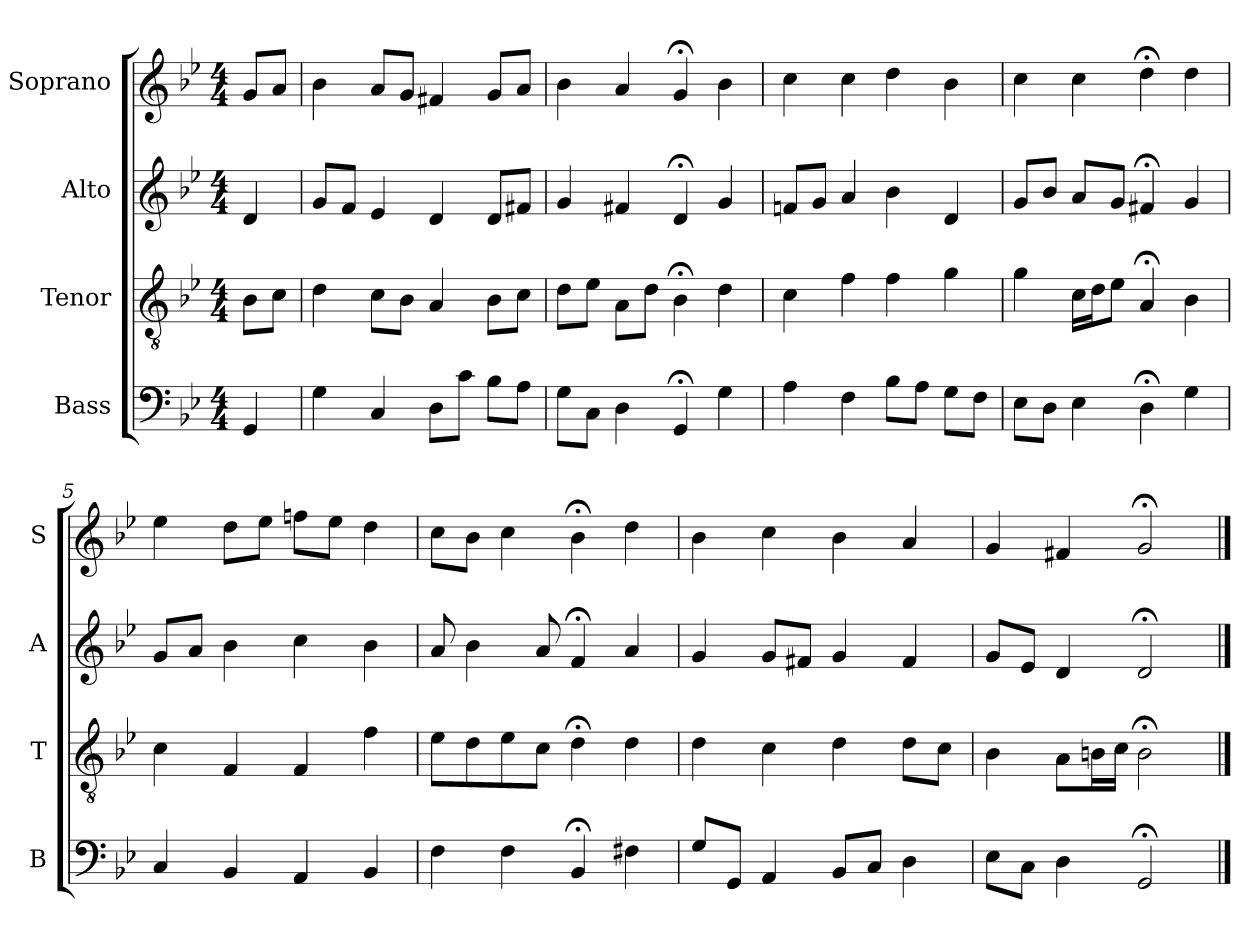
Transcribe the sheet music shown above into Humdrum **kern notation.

**kern	**kern	**kern	**kern
*part4	*part3	*part2	*part1
*staff4	*staff3	*staff2	*staff1
*I"Bass	*I"Tenor	*I"Alto	*I"Soprano
*I'B	*I'T	*I'A	*I'S
*clefF4	*clefGv2	*clefG2	*clefG2
*k[b-e-]	*k[b-e-]	*k[b-e-]	*k[b-e-]
*g:	*g:	*g:	*g:
*M4/4	*M4/4	*M4/4	*M4/4
*MM100	*MM100	*MM100	*MM100
=	=	=	=
4GG	8B-L	4d	8gL
.	8cJ	.	8aJ
=1	=1	=1	=1
4G	4d	8gL	4b-
.	.	8fJ	.
4C	8cL	4e-	8aL
.	8B-J	.	8gJ
8DL	4A	4d	4f#X
8cJ	.	.	.
8B-L	8B-L	8dL	8gL
8AJ	8cJ	8f#XJ	8aJ
=2	=2	=2	=2
8GL	8dL	4g	4b-
8CJ	8e-J	.	.
4D	8AL	4f#X	4a
.	8dJ	.	.
4GG;<	4B-;<	4d;<	4g;<
4G	4d	4g	4b-
=3	=3	=3	=3
4A	4c	8fnL	4cc
.	.	8gJ	.
4F	4f	4a	4cc
8B-L	4f	4b-	4dd
8AJ	.	.	.
8GL	4g	4d	4b-
8FJ	.	.	.
=4	=4	=4	=4
8E-L	4g	8gL	4cc
8DJ	.	8b-J	.
4E-	16cLL	8aL	4cc
.	16dJ	.	.
.	8e-J	8gJ	.
4D;<	4A;<	4f#X;<	4dd;<
4G	4B-	4g	4dd
=5	=5	=5	=5
4C	4c	8gL	4ee-
.	.	8aJ	.
4BB-	4F	4b-	8ddL
.	.	.	8ee-J
4AA	4F	4cc	8ffnL
.	.	.	8ee-J
4BB-	4f	4b-	4dd
=6	=6	=6	=6
4F	8e-L	8a	8ccL
.	8d	4b-	8b-J
4F	8e-	.	4cc
.	8cJ	8a	.
4BB-;<	4d;<	4f;<	4b-;<
4F#X	4d	4a	4dd
=7	=7	=7	=7
8GL	4d	4g	4b-
8GGJ	.	.	.
4AA	4c	8gL	4cc
.	.	8f#XJ	.
8BB-L	4d	4g	4b-
8CJ	.	.	.
4D	8dL	4f#	4a
.	8cJ	.	.
=8	=8	=8	=8
8E-L	4B-	8gL	4g
8CJ	.	8e-J	.
4D	8AL	4d	4f#X
.	16BnL	.	.
.	16cJJ	.	.
2GG;<	2B;<	2d;<	2g;<
==	==	==	==
*-	*-	*-	*-
